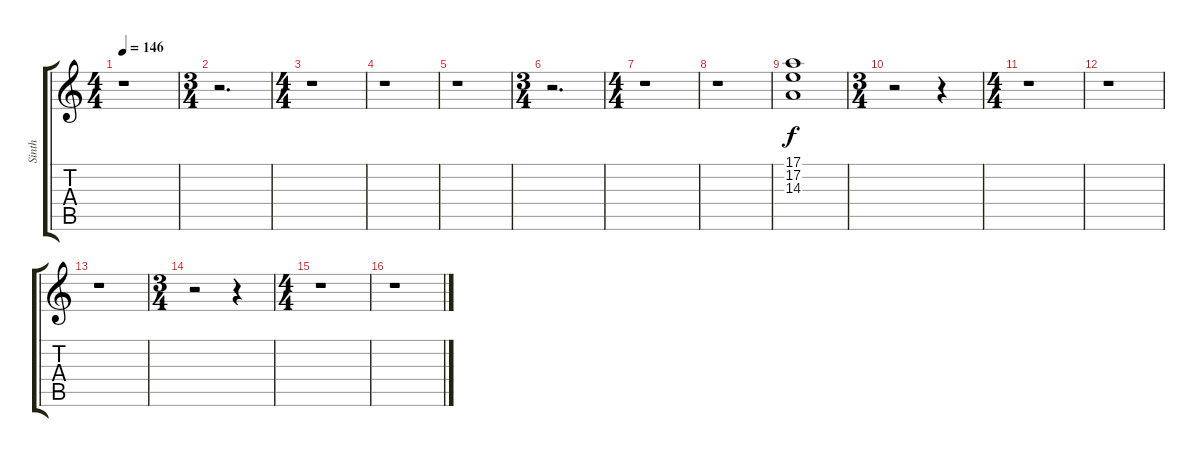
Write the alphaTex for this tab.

\track ("Sinth" "Sinth") {instrument synthstrings1}
\staff {score tabs}
\tuning (E4 B3 G3 D3 A2 E2) {hide}
\ts (4 4)
\tempo 146
\clef g2
\ks c
r.1{dy f} |
\ts (3 4)
r.2{d} |
\ts (4 4)
r.1 |
r.1 |
r.1 |
\ts (3 4)
r.2{d} |
\ts (4 4)
r.1 |
r.1 |
(17.1 17.2 14.3).1 |
\ts (3 4)
r.2 r.4 |
\ts (4 4)
r.1 |
r.1 |
r.1 |
\ts (3 4)
r.2 r.4 |
\ts (4 4)
r.1 |
r.1
